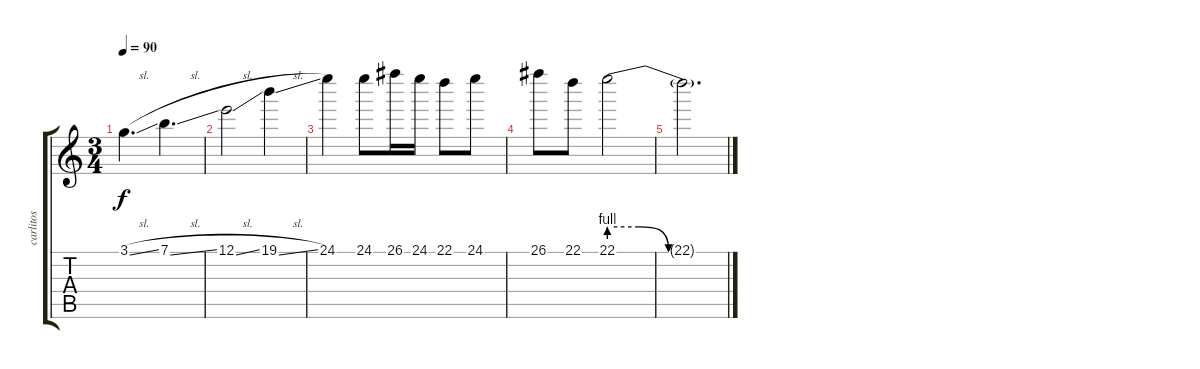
\track ("carlitos" "carlitos") {instrument overdrivenguitar}
\staff {score tabs}
\tuning (E4 B3 G3 D3 A2 E2) {hide}
\ts (3 4)
\tempo 90
\clef g2
\ks c
3.1{sl}.4{d dy f} 7.1{sl}.4{d} |
12.1{sl}.2{volume 0} 19.1{sl}.4 |
24.1.4 24.1.8 26.1.16 24.1.16 22.1.8 24.1.8 |
26.1.8 22.1.8 22.1{be (custom 0 4 15 4 30 0 60 0)}.2 |
22.1{t}.2{d}
